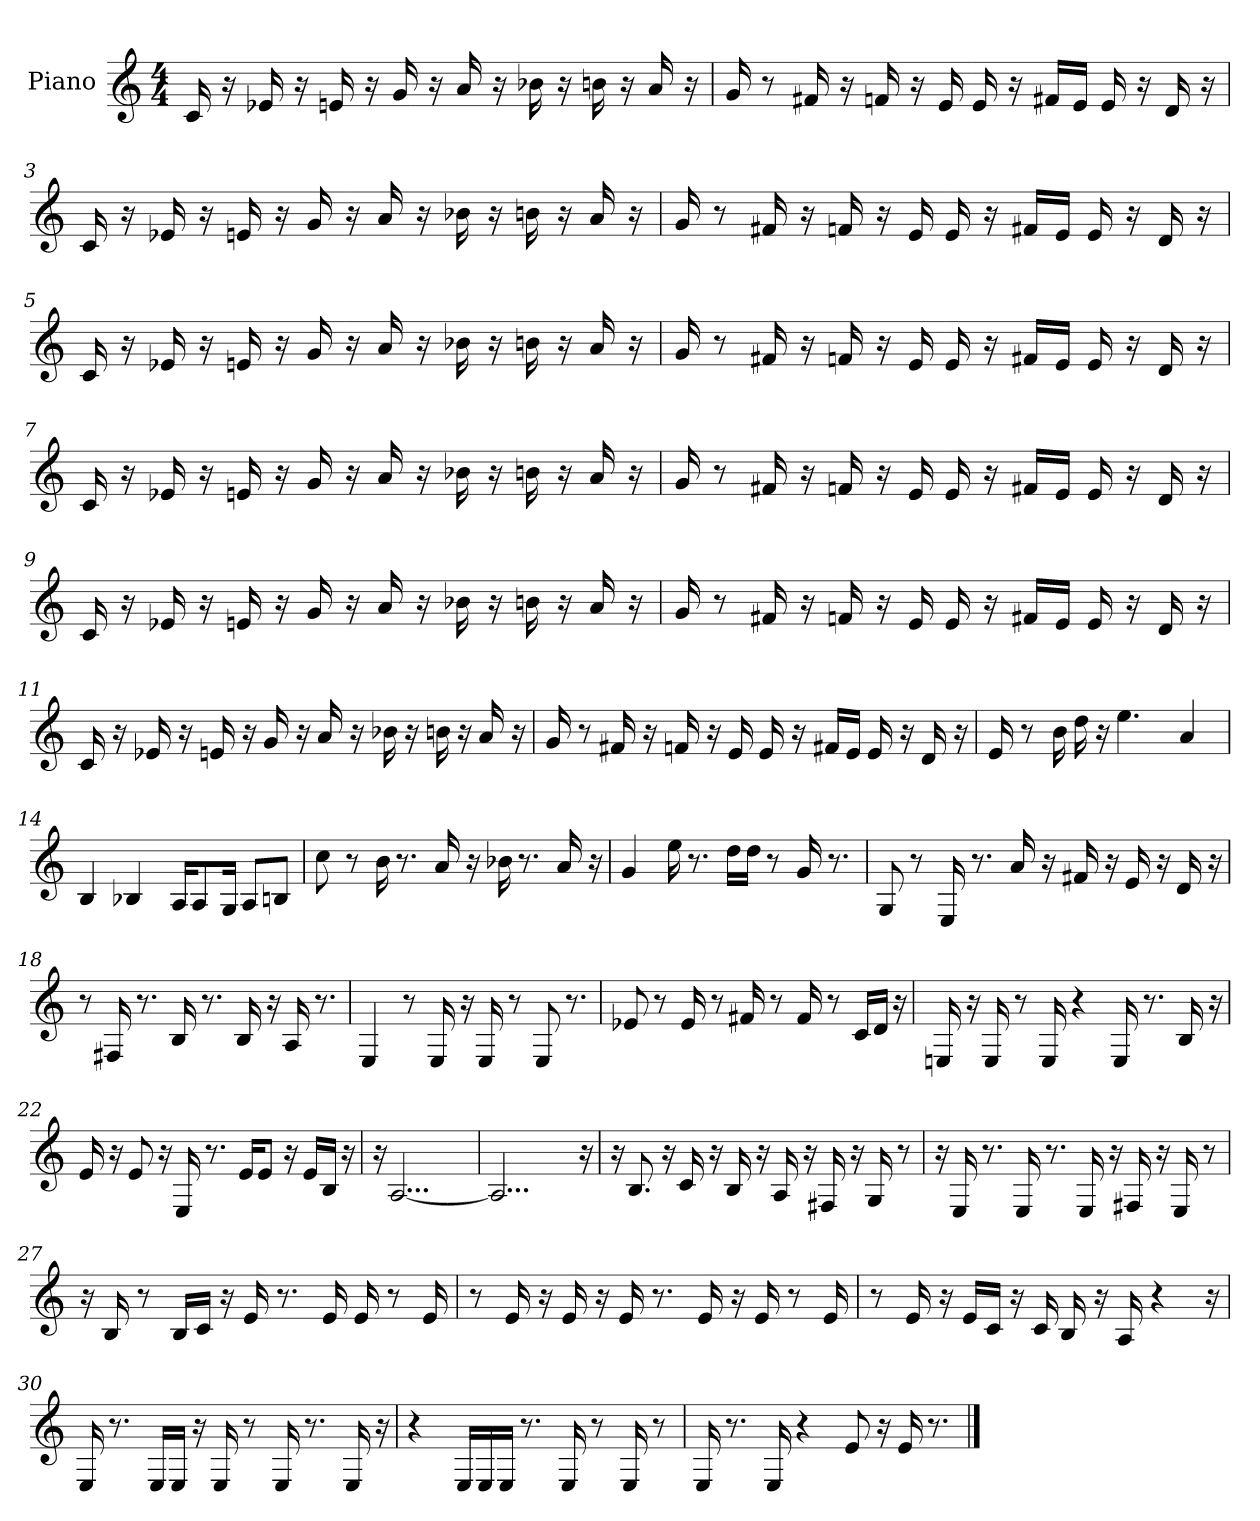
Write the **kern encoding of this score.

**kern
*part1
*staff1
*I"Piano
*I'Pno
*clefG2
*M4/4
*MM60
=1
16c
16r
16e-X
16r
16en
16r
16g
16r
16a
16r
16b-X
16r
16bn
16r
16a
16r
=2
16g
8r
16f#X
16r
16fn
16r
16e
16e
16r
16f#X/LL
16e/JJ
16e
16r
16d
16r
=3
16c
16r
16e-X
16r
16en
16r
16g
16r
16a
16r
16b-X
16r
16bn
16r
16a
16r
=4
16g
8r
16f#X
16r
16fn
16r
16e
16e
16r
16f#X/LL
16e/JJ
16e
16r
16d
16r
=5
16c
16r
16e-X
16r
16en
16r
16g
16r
16a
16r
16b-X
16r
16bn
16r
16a
16r
=6
16g
8r
16f#X
16r
16fn
16r
16e
16e
16r
16f#X/LL
16e/JJ
16e
16r
16d
16r
=7
16c
16r
16e-X
16r
16en
16r
16g
16r
16a
16r
16b-X
16r
16bn
16r
16a
16r
=8
16g
8r
16f#X
16r
16fn
16r
16e
16e
16r
16f#X/LL
16e/JJ
16e
16r
16d
16r
=9
16c
16r
16e-X
16r
16en
16r
16g
16r
16a
16r
16b-X
16r
16bn
16r
16a
16r
=10
16g
8r
16f#X
16r
16fn
16r
16e
16e
16r
16f#X/LL
16e/JJ
16e
16r
16d
16r
=11
16c
16r
16e-X
16r
16en
16r
16g
16r
16a
16r
16b-X
16r
16bn
16r
16a
16r
=12
16g
8r
16f#X
16r
16fn
16r
16e
16e
16r
16f#X/LL
16e/JJ
16e
16r
16d
16r
=13
16e
8r
16b
16dd
16r
4.ee
4a
=14
4B
4B-X
16A/KL
8A/
16G/Jk
8A/L
8Bn/J
=15
8cc
8r
16b
8.r
16a
16r
16b-X
8.r
16a
16r
=16
4g
16ee
8.r
16dd\LL
16dd\JJ
8r
16g
8.r
=17
8G
8r
16E
8.r
16a
16r
16f#X
16r
16e
16r
16d
16r
=18
8r
16F#X
8.r
16B
8.r
16B
16r
16A
8.r
=19
4E
8r
16E
16r
16E
8r
8E
8.r
=20
8e-X
8r
16e-
8r
16f#X
8r
16f#
8r
16c/LL
16d/JJ
16r
=21
16En
16r
16E
8r
16E
4r
16E
8.r
16B
16r
=22
16e
16r
8e
16r
16E
8.r
16e/KL
8e/J
16r
16e/LL
16B/JJ
16r
=23
16r
[2...A
=24
2...A]
16r
=25
16r
8.B
16r
16c
16r
16B
16r
16A
16r
16F#X
16r
16G
8r
=26
16r
16E
8.r
16E
8.r
16E
16r
16F#X
16r
16E
8r
=27
16r
16B
8r
16B/LL
16c/JJ
16r
16e
8.r
16e
16e
8r
16e
=28
8r
16e
16r
16e
16r
16e
8.r
16e
16r
16e
8r
16e
=29
8r
16e
16r
16e/LL
16c/JJ
16r
16c
16B
16r
16A
4r
16r
=30
16E
8.r
16E/LL
16E/JJ
16r
16E
8r
16E
8.r
16E
16r
=31
4r
16E/LL
16E/
16E/JJ
8.r
16E
8r
16E
8r
=32
16E
8.r
16E
4r
8e
16r
16e
8.r
==
*-
